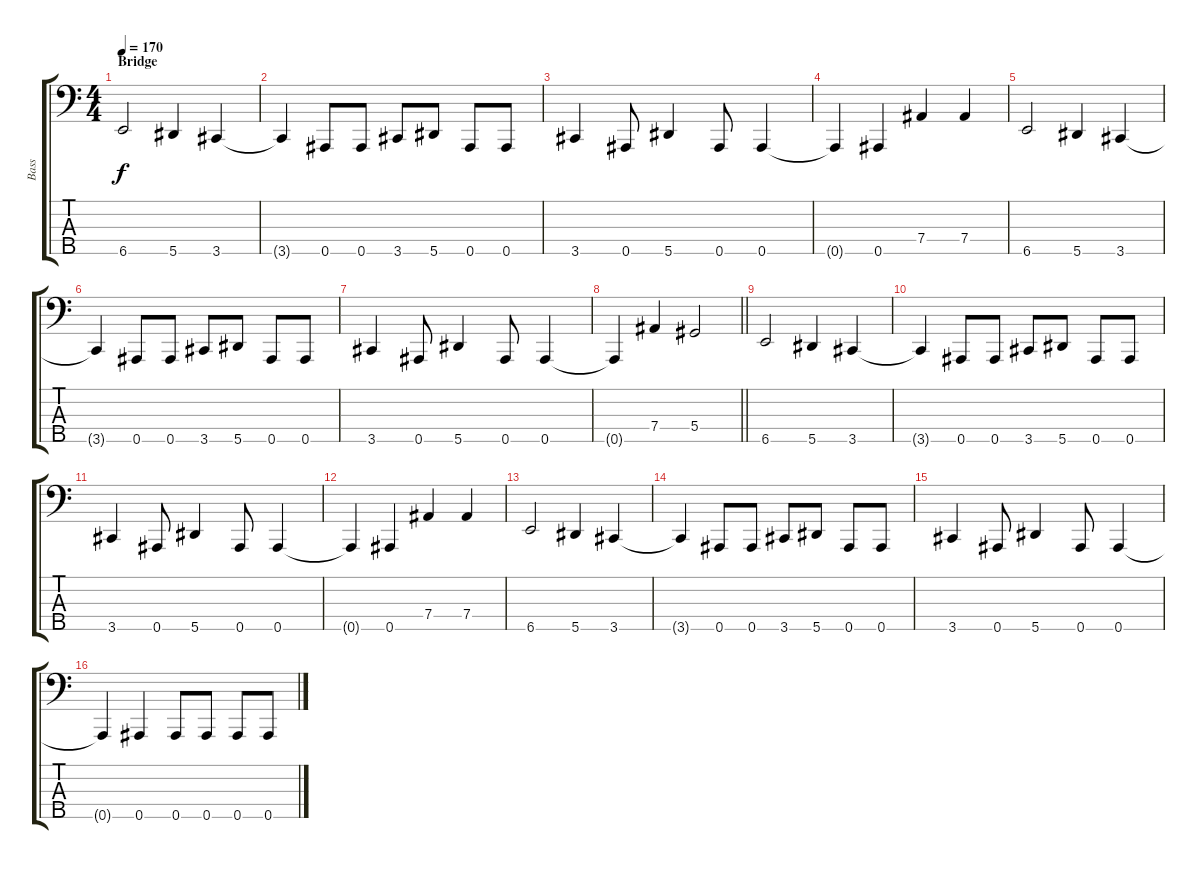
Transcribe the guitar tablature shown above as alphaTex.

\track ("Bass" "Bass") {instrument electricbasspick}
\staff {score tabs}
\tuning (Gb2 Db2 Ab1 Eb1 Bb0) {hide}
\ts (4 4)
\section ("" "Bridge")
\tempo 170
\clef f4
\ks c
6.5.2{dy f} 5.5.4 3.5.4 |
3.5{t}.4 0.5.8 0.5.8 3.5.8 5.5.8 0.5.8 0.5.8 |
3.5.4 0.5.8 5.5.4 0.5.8 0.5.4 |
0.5{t}.4 0.5.4 7.4.4 7.4.4 |
6.5.2 5.5.4 3.5.4 |
3.5{t}.4 0.5.8 0.5.8 3.5.8 5.5.8 0.5.8 0.5.8 |
3.5.4 0.5.8 5.5.4 0.5.8 0.5.4 |
\barLineRight lightlight
0.5{t}.4 7.4.4 5.4.2 |
6.5.2 5.5.4 3.5.4 |
3.5{t}.4 0.5.8 0.5.8 3.5.8 5.5.8 0.5.8 0.5.8 |
3.5.4 0.5.8 5.5.4 0.5.8 0.5.4 |
0.5{t}.4 0.5.4 7.4.4 7.4.4 |
6.5.2 5.5.4 3.5.4 |
3.5{t}.4 0.5.8 0.5.8 3.5.8 5.5.8 0.5.8 0.5.8 |
3.5.4 0.5.8 5.5.4 0.5.8 0.5.4 |
0.5{t}.4 0.5.4 0.5.8 0.5.8 0.5.8 0.5.8
